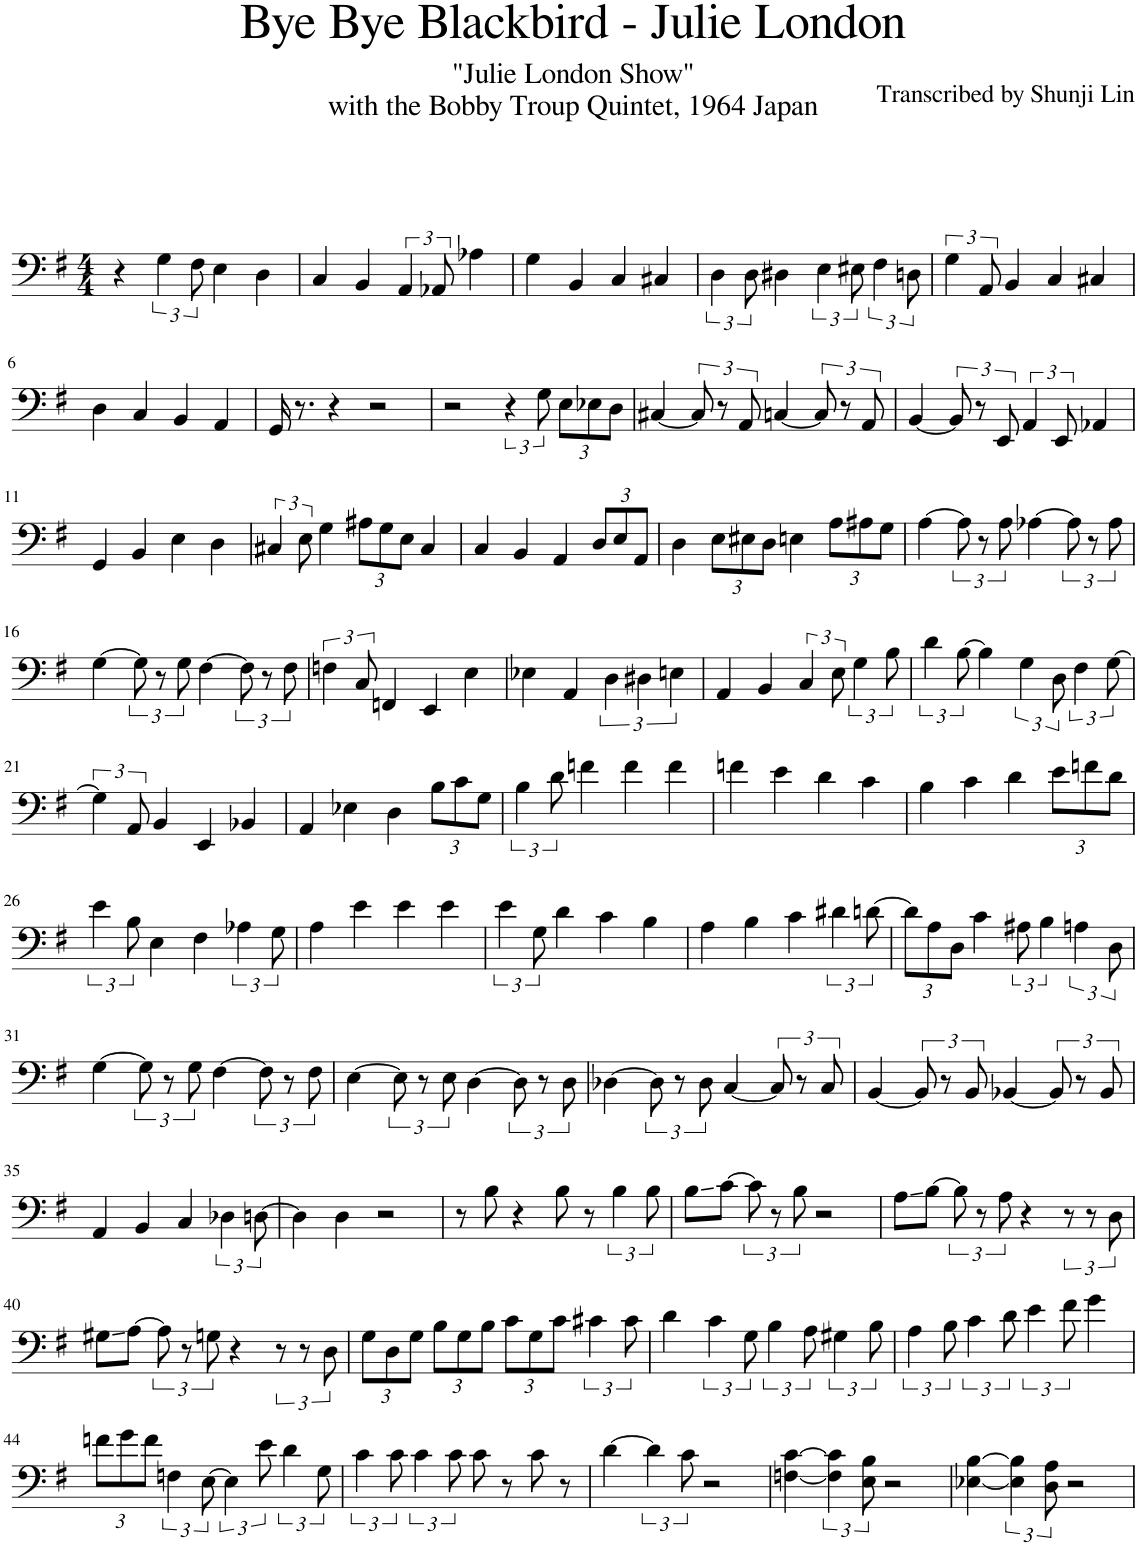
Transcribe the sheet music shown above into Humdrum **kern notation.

**kern
*part1
*staff1
*I"Piano
*I'Pno.
*clefF4
*k[f#]
*M4/4
=1
4r
6G\
12F#\
4E\
4D\
=2
4C/
4BB/
6AA/
12AA-X/
4A-X\
=3
4G\
4BB/
4C/
4C#X/
=4
6D\
12D\
4D#X\
6E\
12E#X\
6F#\
12Dn\
=5
6G\
12AA/
4BB/
4C/
4C#X/
!!LO:LB:g=z
=6
4D\
4C/
4BB/
4AA/
=7
16GG/
8.r
4r
2r
=8
2r
6r
12G\
*Xbrackettup
12E\L
12E-X\
12D\J
=9
[4C#X/
*brackettup
12C#/]
12r
12AA/
[4Cn/
12C/]
12r
12AA/
=10
[4BB/
12BB/]
12r
12EE/
6AA/
12EE/
4AA-X/
!!LO:LB:g=z
=11
4GG/
4BB/
4E\
4D\
=12
6C#X/
12E\
4G\
*Xbrackettup
12A#X\L
12G\
12E\J
4C#/
=13
4C/
4BB/
4AA/
12D/L
12E/
12AA/J
=14
4D\
12E\L
12E#X\
12D\J
4En\
12A\L
12A#X\
12G\J
=15
[4A\
*brackettup
12A\]
12r
12A\
[4A-X\
12A-\]
12r
12A-\
!!LO:LB:g=z
=16
[4G\
12G\]
12r
12G\
[4F#\
12F#\]
12r
12F#\
=17
6Fn\
12C/
4FFn/
4EE/
4E\
=18
4E-X\
4AA/
6D\
6D#X\
6En\
=19
4AA/
4BB/
6C/
12E\
6G\
12B\
=20
6d\
[12B\
4B\]
6G\
12D\
6F#\
[12G\
!!LO:LB:g=z
=21
6G\]
12AA/
4BB/
4EE/
4BB-X/
=22
4AA/
4E-X\
4D\
*Xbrackettup
12B\L
12c\
12G\J
=23
*brackettup
6B\
12d\
4fn\
4f\
4f\
=24
4fn\
4e\
4d\
4c\
=25
4B\
4c\
4d\
*Xbrackettup
12e\L
12fn\
12d\J
!!LO:LB:g=z
=26
*brackettup
6e\
12B\
4E\
4F#\
6A-X\
12G\
=27
4A\
4e\
4e\
4e\
=28
6e\
12G\
4d\
4c\
4B\
=29
4A\
4B\
4c\
6d#X\
[12dn\
=30
*Xbrackettup
12d\L]
12A\
12D\J
4c\
*brackettup
12A#X\
6B\
6An\
12D\
!!LO:LB:g=z
=31
[4G\
12G\]
12r
12G\
[4F#\
12F#\]
12r
12F#\
=32
[4E\
12E\]
12r
12E\
[4D\
12D\]
12r
12D\
=33
[4D-X\
12D-\]
12r
12D-\
[4C/
12C/]
12r
12C/
=34
[4BB/
12BB/]
12r
12BB/
[4BB-X/
12BB-/]
12r
12BB-/
!!LO:LB:g=z
=35
4AA/
4BB/
4C/
6D-X\
[12Dn\
=36
4D\]
4D\
2r
=37
8r
8B\
4r
8B\
8r
6B\
12B\
=38
8B\L
[8c\J
12c\]
12r
12B\
2r
=39
8A\L
[8B\J
12B\]
12r
12A\
4r
12r
12r
12D\
!!LO:LB:g=z
=40
8G#X\L
[8A\J
12A\]
12r
12Gn\
4r
12r
12r
12D\
=41
*Xbrackettup
12G\L
12D\
12G\J
12B\L
12G\
12B\J
12c\L
12G\
12c\J
*brackettup
6c#X\
12c#\
=42
4d\
6c\
12G\
6B\
12A\
6G#X\
12B\
=43
6A\
12B\
6c\
12d\
6e\
12f#\
4g\
!!LO:LB:g=z
=44
*Xbrackettup
12fn\L
12g\
12f\J
6Fn\
[4E\
*brackettup
12e\
6d\
12G\
=45
6c\
12c\
6c\
12c\
8c\
8r
8c\
8r
=46
[4d\
6d\]
12c\
2r
=47
[4Fn\ [4c\
6F\] 6c\]
12E\ 12B\
2r
=48
[4E-X\ [4B\
6E-\] 6B\]
12D\ 12A\
2r
=
*-
